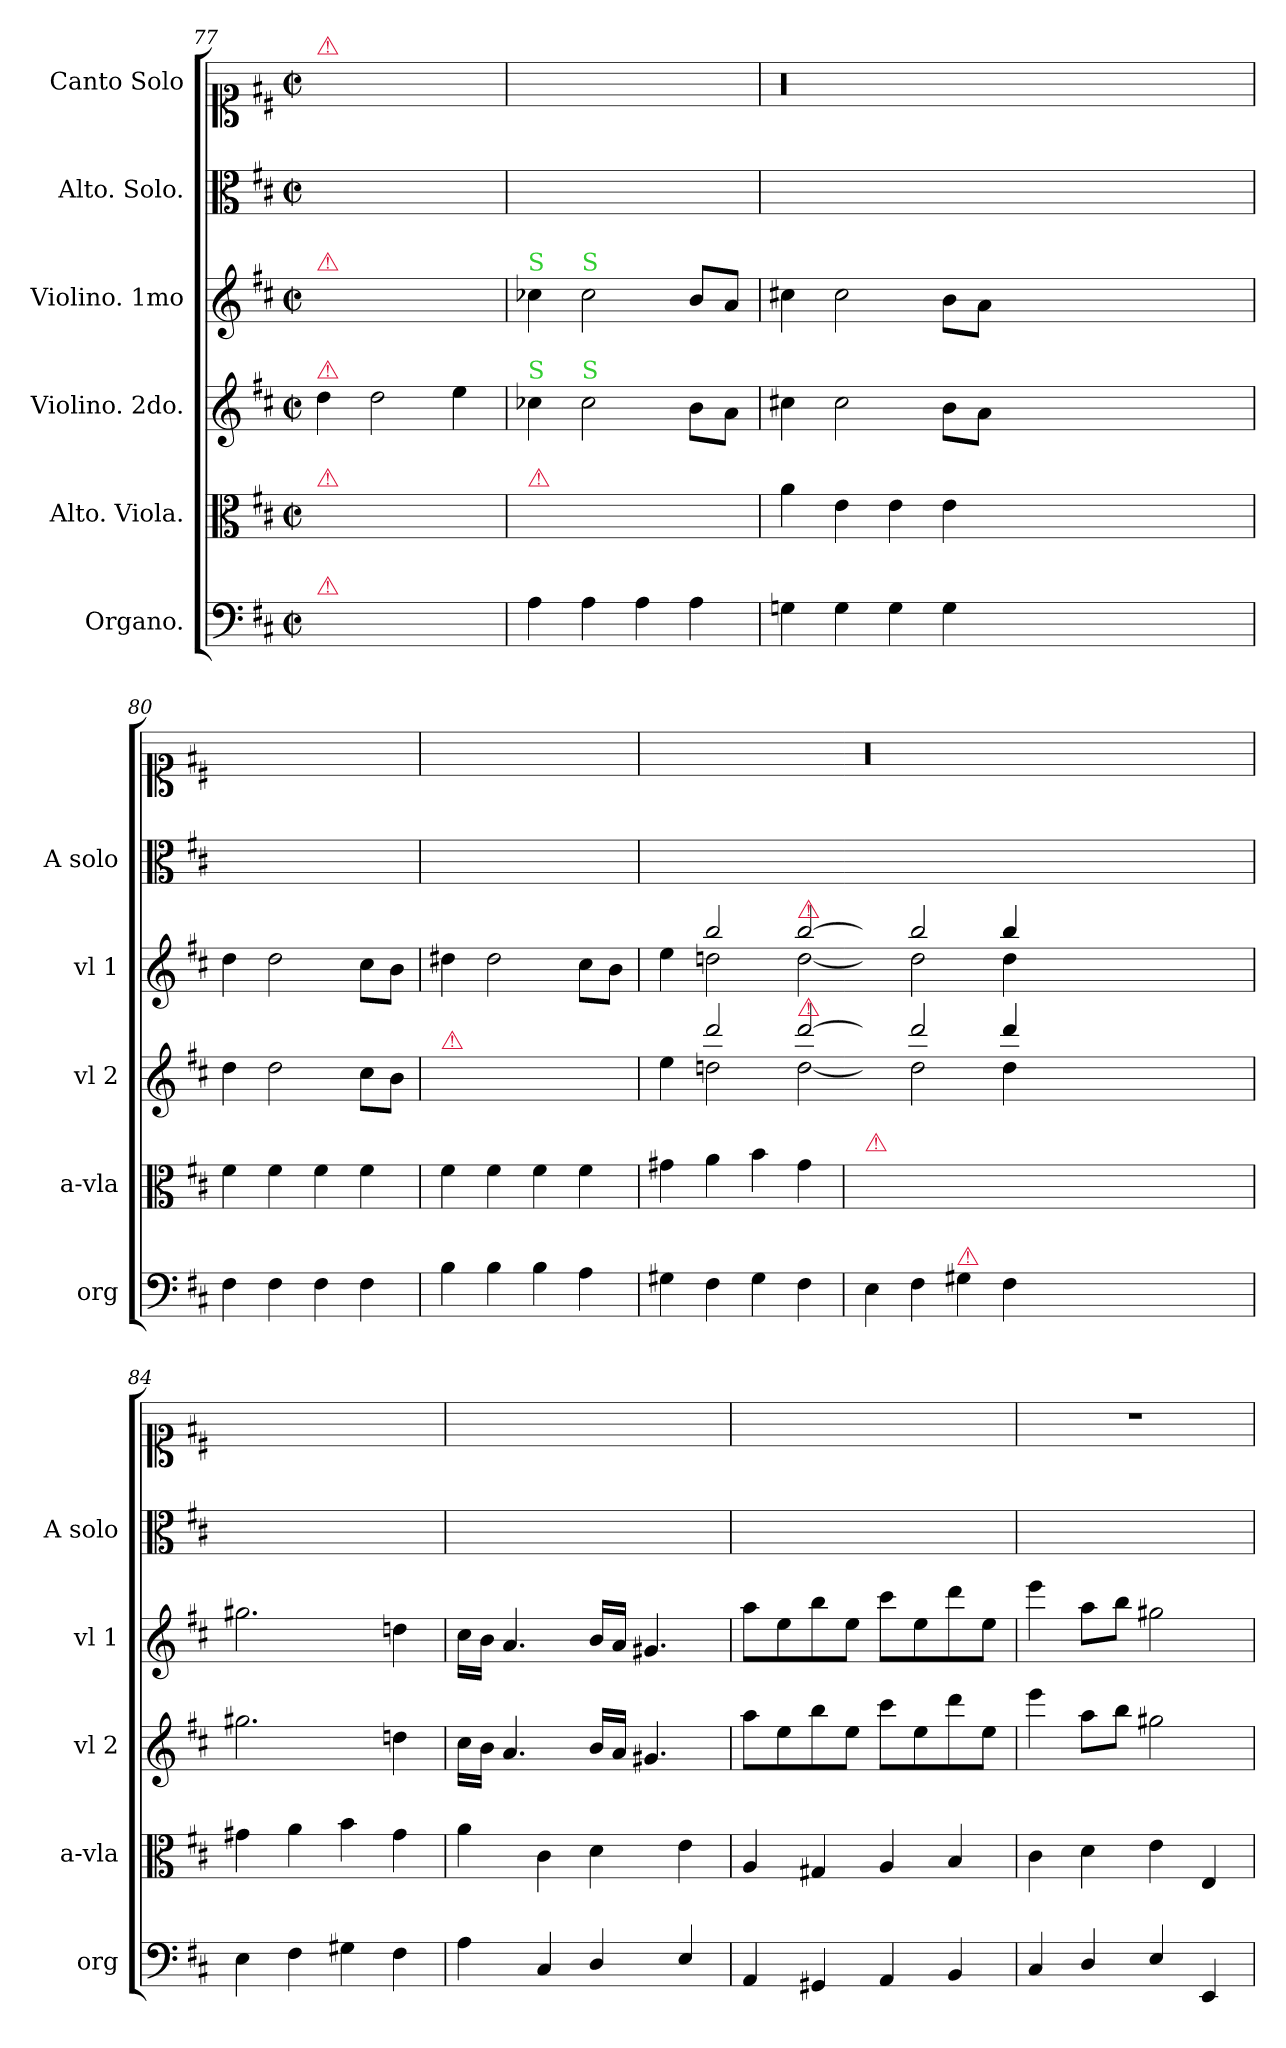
**kern	**kern	**kern	**kern	**kern	**kern
*part6	*part5	*part4	*part3	*part2	*part1
*staff6	*staff5	*staff4	*staff3	*staff2	*staff1
*I"Organo.	*I"Alto. Viola.	*I"Violino. 2do.	*I"Violino. 1mo	*I"Alto. Solo.	*I"Canto Solo
*I'org	*I'a-vla	*I'vl 2	*I'vl 1	*I'A solo	*
*clefF4	*clefC3	*clefG2	*clefG2	*clefC3	*clefC1
*k[f#c#]	*k[f#c#]	*k[f#c#]	*k[f#c#]	*k[f#c#]	*k[f#c#]
*M2/2	*M2/2	*M2/2	*M2/2	*M2/2	*M2/2
*met(c|)	*met(c|)	*met(c|)	*met(c|)	*met(c|)	*met(c|)
=77	=77	=77	=77	=77	=77
!	!	!	!	!	!LO:TX:a:color=crimson:t=⚠
!	!	!	!LO:TX:a:color=crimson:t=⚠	!	!
!	!	!LO:TX:a:color=crimson:t=⚠	!	!	!
!	!LO:TX:a:color=crimson:t=⚠	!	!	!	!
!LO:TX:a:color=crimson:t=⚠	!	!	!	!	!
1ryy	1ryy	4dd\	1ryy	1ryy	1ryy
.	.	2dd\	.	.	.
.	.	4ee\	.	.	.
=78	=78	=78	=78	=78	=78
!	!	!	!LO:TX:a:color=limegreen:t=S	!	!
!	!	!LO:TX:a:color=limegreen:t=S	!	!	!
!	!LO:TX:a:color=crimson:t=⚠	!	!	!	!
4A\	1ryy	4cc-X\	4cc-X\	1ryy	1ryy
!	!	!	!LO:TX:a:color=limegreen:t=S	!	!
!	!	!LO:TX:a:color=limegreen:t=S	!	!	!
4A\	.	2cc-\	2cc-\	.	.
4A\	.	.	.	.	.
4A\	.	8b\L	8b/L	.	.
.	.	8a\J	8a/J	.	.
=79	=79	=79	=79	=79	=79
4Gn\	4a\	4cc#X\	4cc#X\	1ryy	00r
4G\	4e\	2cc#\	2cc#\	.	.
4G\	4e\	.	.	.	.
4G\	4e\	8b\L	8b\L	.	.
.	.	8a\J	8a\J	.	.
0.ryy	0.ryy	0.ryy	0.ryy	0.ryy	.
=80	=80	=80	=80	=80	=80
4F#\	4f#\	4dd\	4dd\	1ryy	1ryy
4F#\	4f#\	2dd\	2dd\	.	.
4F#\	4f#\	.	.	.	.
4F#\	4f#\	8cc#\L	8cc#\L	.	.
.	.	8b\J	8b\J	.	.
=81	=81	=81	=81	=81	=81
!	!	!LO:TX:a:color=crimson:t=⚠	!	!	!
4B\	4f#\	1ryy	4dd#X\	1ryy	1ryy
4B\	4f#\	.	2dd#\	.	.
4B\	4f#\	.	.	.	.
4A\	4f#\	.	8cc#\L	.	.
.	.	.	8b\J	.	.
=82	=82	=82	=82	=82	=82
*	*	*^	*^	*	*
4G#X\	4g#X\	4ee\	4ryy	4ee\	4ryy	1ryy	1ryy
4F#\	4a\	2ddd/	2ddn\	2bb/	2ddn\	.	.
4G#\	4b\	.	.	.	.	.	.
!	!	!	!	!LO:TX:a:color=crimson:t=⚠	!	!	!
!	!	!LO:TX:a:color=crimson:t=⚠	!	!	!	!	!
!	!	!LO:N:vis=2	!LO:N:vis=2	!LO:N:vis=2	!LO:N:vis=2	!	!
4F#\	4g#\	[4ddd/	[4dd\	[4bb/	[4dd\	.	.
=83	=83	=83-	=83-	=83-	=83-	=83	=83
!	!LO:TX:a:color=crimson:t=⚠	!	!	!	!	!	!
4E\	4g#X\yy	4ddd/yy]	4dd\yy]	4bb/yy]	4dd\yy]	1ryy	00r
4F#\	4a\yy	2ddd/	2dd\	2bb/	2dd\	.	.
!LO:TX:a:color=crimson:t=⚠	!	!	!	!	!	!	!
4G#X\	4b\yy	.	.	.	.	.	.
4F#\	4g#\yy	4ddd/	4dd\	4bb/	4dd\	.	.
0.ryy	0.ryy	0.ryy	0.ryy	0.ryy	0.ryy	0.ryy	.
*	*	*v	*v	*	*	*	*
*	*	*	*v	*v	*	*
=84	=84	=84	=84	=84	=84
4E\	4g#X\	2.gg#X\	2.gg#X\	1ryy	1ryy
4F#\	4a\	.	.	.	.
4G#X\	4b\	.	.	.	.
4F#\	4g#\	4ddn\	4ddn\	.	.
=85	=85	=85	=85	=85	=85
4A\	4a\	16cc#\LL	16cc#\LL	1ryy	1ryy
.	.	16b\JJ	16b\JJ	.	.
.	.	4.a/	4.a/	.	.
4C#/	4c#\	.	.	.	.
4D/	4d\	16b/LL	16b/LL	.	.
.	.	16a/JJ	16a/JJ	.	.
.	.	4.g#X/	4.g#X/	.	.
4E/	4e\	.	.	.	.
=86	=86	=86	=86	=86	=86
4AA/	4A/	8aa\L	8aa\L	1ryy	1ryy
.	.	8ee\	8ee\	.	.
4GG#X/	4G#X/	8bb\	8bb\	.	.
.	.	8ee\J	8ee\J	.	.
4AA/	4A/	8ccc#\L	8ccc#\L	.	.
.	.	8ee\	8ee\	.	.
4BB/	4B/	8ddd\	8ddd\	.	.
.	.	8ee\J	8ee\J	.	.
=87	=87	=87	=87	=87	=87
4C#/	4c#\	4eee\	4eee\	1ryy	1r
4D/	4d\	8aa\L	8aa\L	.	.
.	.	8bb\J	8bb\J	.	.
4E/	4e\	2gg#X\	2gg#X\	.	.
4EE/	4E/	.	.	.	.
=	=	=	=	=	=
*-	*-	*-	*-	*-	*-
